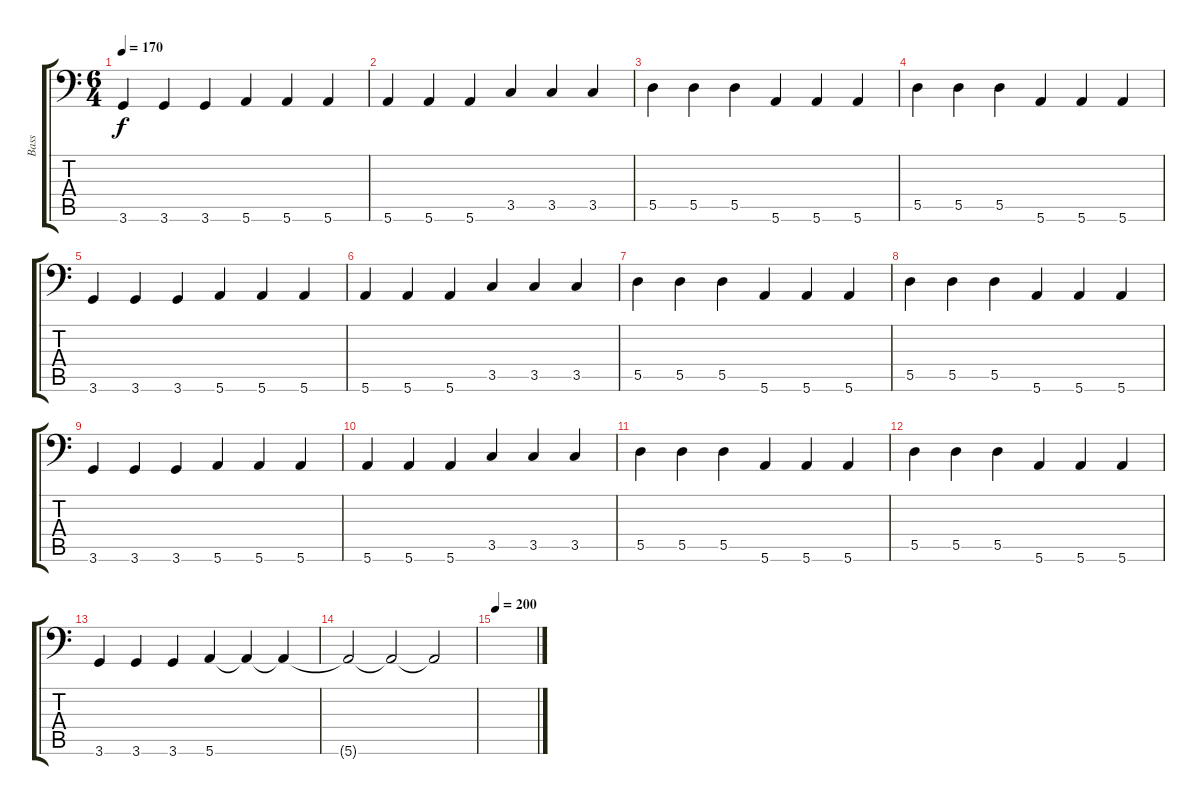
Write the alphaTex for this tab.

\track ("Bass" "Bass") {instrument electricbasspick}
\staff {score tabs}
\tuning (E3 B2 G2 D2 A1 E1) {hide}
\ts (6 4)
\tempo 170
\clef f4
\ks c
3.6.4{dy f} 3.6.4 3.6.4 5.6.4 5.6.4 5.6.4 |
5.6.4 5.6.4 5.6.4 3.5.4 3.5.4 3.5.4 |
5.5.4 5.5.4 5.5.4 5.6.4 5.6.4 5.6.4 |
5.5.4 5.5.4 5.5.4 5.6.4 5.6.4 5.6.4 |
3.6.4 3.6.4 3.6.4 5.6.4 5.6.4 5.6.4 |
5.6.4 5.6.4 5.6.4 3.5.4 3.5.4 3.5.4 |
5.5.4 5.5.4 5.5.4 5.6.4 5.6.4 5.6.4 |
5.5.4 5.5.4 5.5.4 5.6.4 5.6.4 5.6.4 |
3.6.4 3.6.4 3.6.4 5.6.4 5.6.4 5.6.4 |
5.6.4 5.6.4 5.6.4 3.5.4 3.5.4 3.5.4 |
5.5.4 5.5.4 5.5.4 5.6.4 5.6.4 5.6.4 |
5.5.4 5.5.4 5.5.4 5.6.4 5.6.4 5.6.4 |
3.6.4 3.6.4 3.6.4 5.6.4 5.6{t}.4 5.6{t}.4 |
5.6{t}.2 5.6{t}.2 5.6{t}.2 |
\tempo 200
